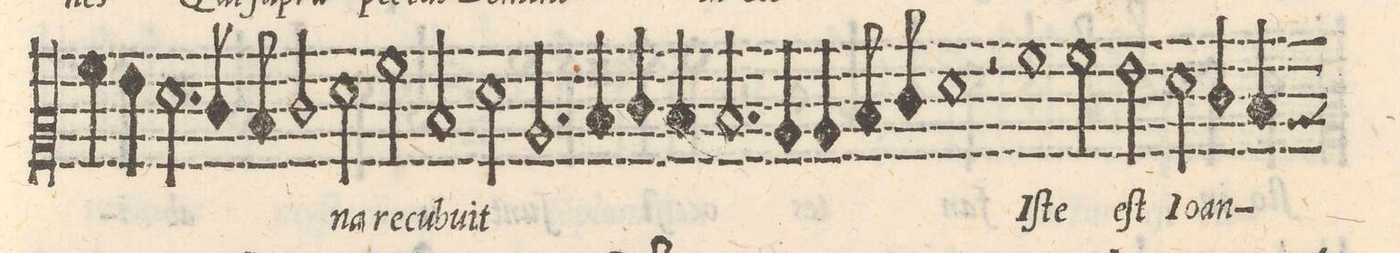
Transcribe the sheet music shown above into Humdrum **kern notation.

**kern	**text
*I"ALTVS	*
*clefC2	*
*k[]	*
*met(C|)	*
*M2/1	*
=14-	=14-
4a\	.
4g\	.
2.fny\	.
8e/	.
8d/	.
2e/	.
=15-	=15-
2f\	-na
2a\	re-
2d/	-cu-
2f\	-buit
=16-	=16-
2.c/	.
4d/	.
4e/	.
4d/	.
2.d/	.
=17-	=17-
4c/	.
4c/	.
8d/	.
8e/	.
1f	.
=18-	=18-
2r	.
1a	Iſ-
2a\	-te
=19-	=19-
2g\	eſt
2f\	Io-
1ryy	.
=20-	=20-
4e/	-an-
*custos:c	*
4d/	.
*-	*-
